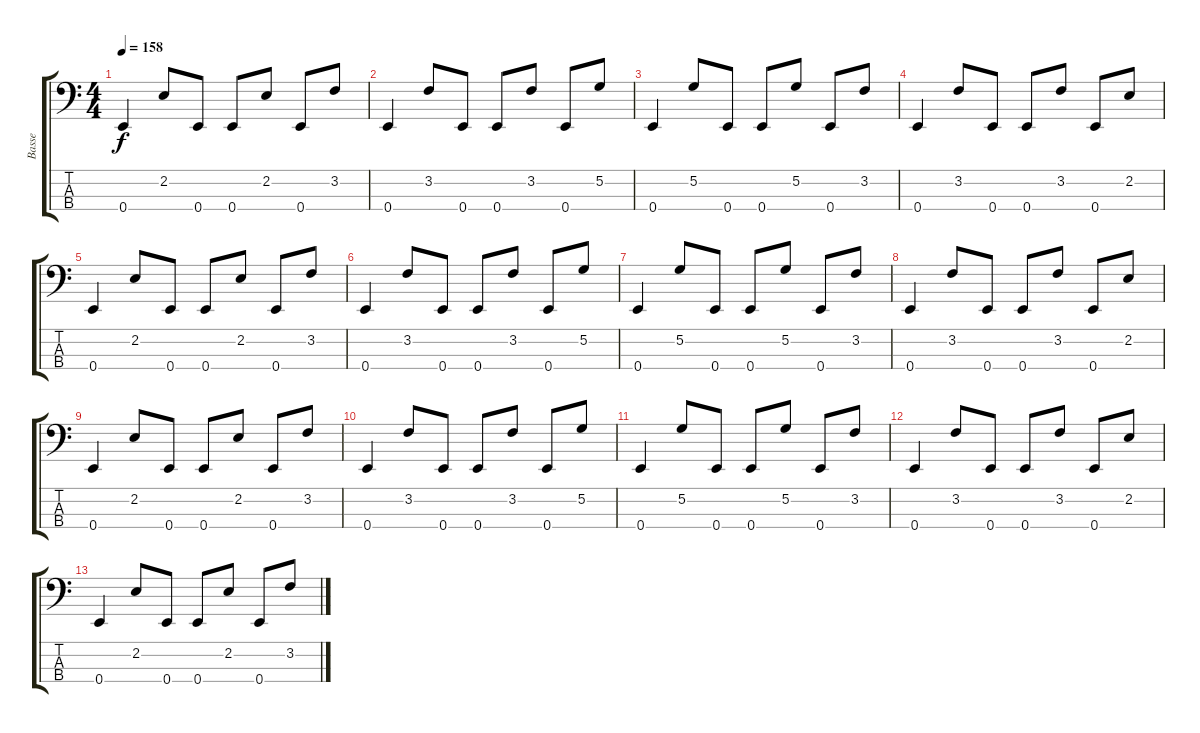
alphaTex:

\track ("Basse" "Basse") {instrument electricbasspick}
\staff {score tabs}
\tuning (G2 D2 A1 E1) {hide}
\ts (4 4)
\tempo 158
\clef f4
\ks c
0.4.4{dy f} 2.2.8 0.4.8 0.4.8 2.2.8 0.4.8 3.2.8 |
0.4.4 3.2.8 0.4.8 0.4.8 3.2.8 0.4.8 5.2.8 |
0.4.4 5.2.8 0.4.8 0.4.8 5.2.8 0.4.8 3.2.8 |
0.4.4 3.2.8 0.4.8 0.4.8 3.2.8 0.4.8 2.2.8 |
0.4.4 2.2.8 0.4.8 0.4.8 2.2.8 0.4.8 3.2.8 |
0.4.4{volume 8} 3.2.8 0.4.8 0.4.8 3.2.8 0.4.8 5.2.8 |
0.4.4 5.2.8 0.4.8 0.4.8 5.2.8 0.4.8 3.2.8 |
0.4.4 3.2.8 0.4.8 0.4.8 3.2.8 0.4.8 2.2.8 |
0.4.4 2.2.8 0.4.8 0.4.8 2.2.8 0.4.8 3.2.8 |
0.4.4{volume 0} 3.2.8 0.4.8 0.4.8 3.2.8 0.4.8 5.2.8 |
0.4.4 5.2.8 0.4.8 0.4.8 5.2.8 0.4.8 3.2.8 |
0.4.4 3.2.8 0.4.8 0.4.8 3.2.8 0.4.8 2.2.8 |
0.4.4 2.2.8 0.4.8 0.4.8 2.2.8 0.4.8 3.2.8
